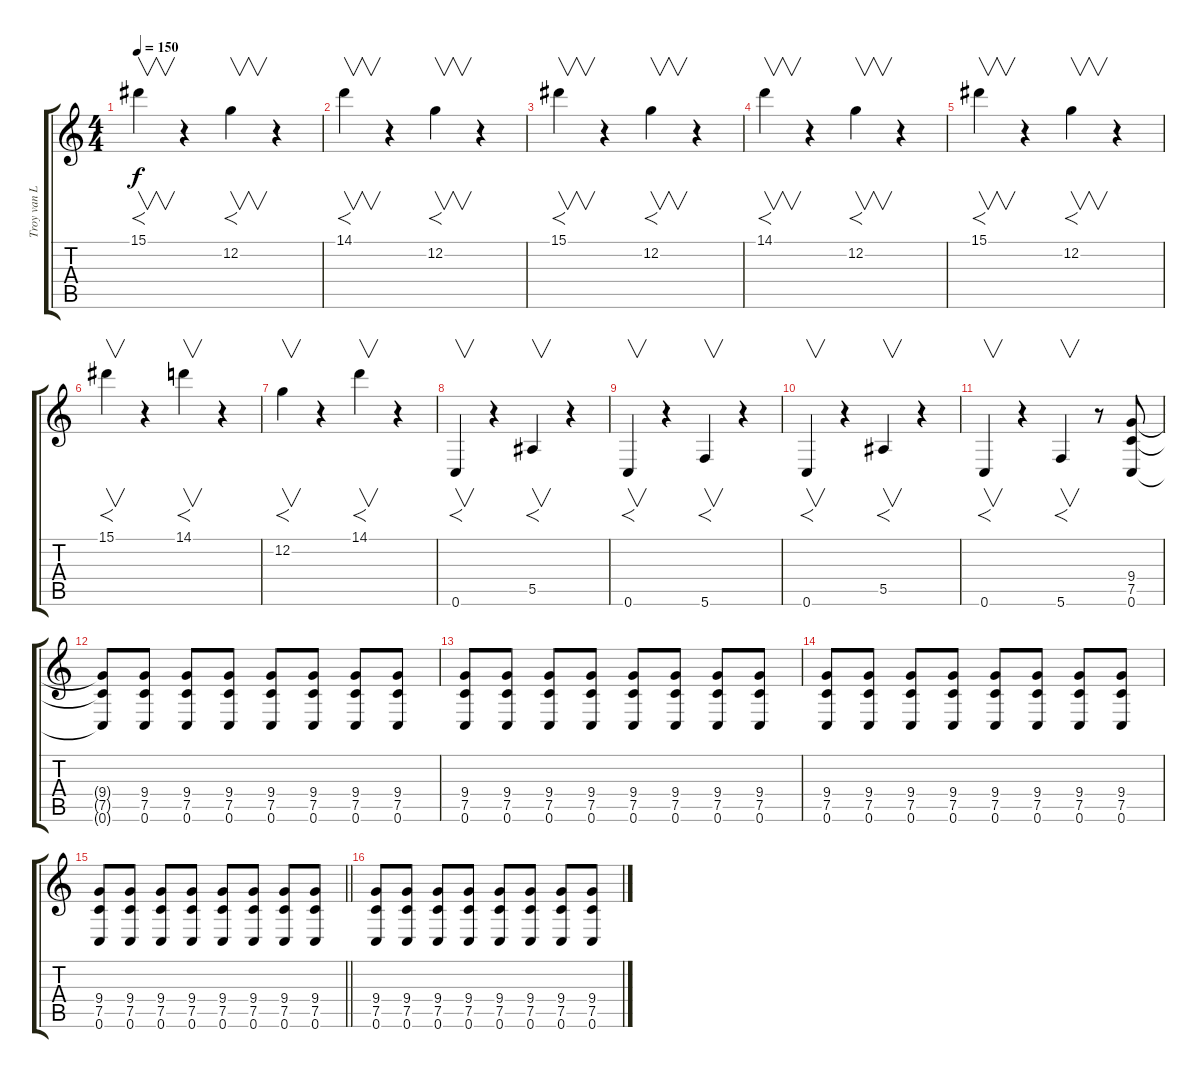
\track ("Troy van Leeuwen" "Troy van L") {instrument distortionguitar}
\staff {score tabs}
\tuning (C4 G3 Eb3 Bb2 F2 C2) {hide}
\ts (4 4)
\tempo 150
\clef g2
\ks c
15.1.4{f v dy f} r.4 12.2.4{f v} r.4 |
14.1.4{f v} r.4 12.2.4{f v} r.4 |
15.1.4{f v} r.4 12.2.4{f v} r.4 |
14.1.4{f v} r.4 12.2.4{f v} r.4 |
15.1.4{f v} r.4 12.2.4{f v} r.4 |
15.1.4{f v} r.4 14.1.4{f v} r.4 |
12.2.4{f v} r.4 14.1.4{f v} r.4 |
0.6.4{f v} r.4 5.5.4{f v} r.4 |
0.6.4{f v} r.4 5.6.4{f v} r.4 |
0.6.4{f v} r.4 5.5.4{f v} r.4 |
0.6.4{f v} r.4 5.6.4{f v} r.8 (9.4 7.5 0.6).8 |
(9.4{t} 7.5{t} 0.6{t}).8 (9.4 7.5 0.6).8 (9.4 7.5 0.6).8 (9.4 7.5 0.6).8 (9.4 7.5 0.6).8 (9.4 7.5 0.6).8 (9.4 7.5 0.6).8 (9.4 7.5 0.6).8 |
(9.4 7.5 0.6).8 (9.4 7.5 0.6).8 (9.4 7.5 0.6).8 (9.4 7.5 0.6).8 (9.4 7.5 0.6).8 (9.4 7.5 0.6).8 (9.4 7.5 0.6).8 (9.4 7.5 0.6).8 |
(9.4 7.5 0.6).8 (9.4 7.5 0.6).8 (9.4 7.5 0.6).8 (9.4 7.5 0.6).8 (9.4 7.5 0.6).8 (9.4 7.5 0.6).8 (9.4 7.5 0.6).8 (9.4 7.5 0.6).8 |
\barLineRight lightlight
(9.4 7.5 0.6).8 (9.4 7.5 0.6).8 (9.4 7.5 0.6).8 (9.4 7.5 0.6).8 (9.4 7.5 0.6).8 (9.4 7.5 0.6).8 (9.4 7.5 0.6).8 (9.4 7.5 0.6).8 |
(9.4 7.5 0.6).8 (9.4 7.5 0.6).8 (9.4 7.5 0.6).8 (9.4 7.5 0.6).8 (9.4 7.5 0.6).8 (9.4 7.5 0.6).8 (9.4 7.5 0.6).8 (9.4 7.5 0.6).8
